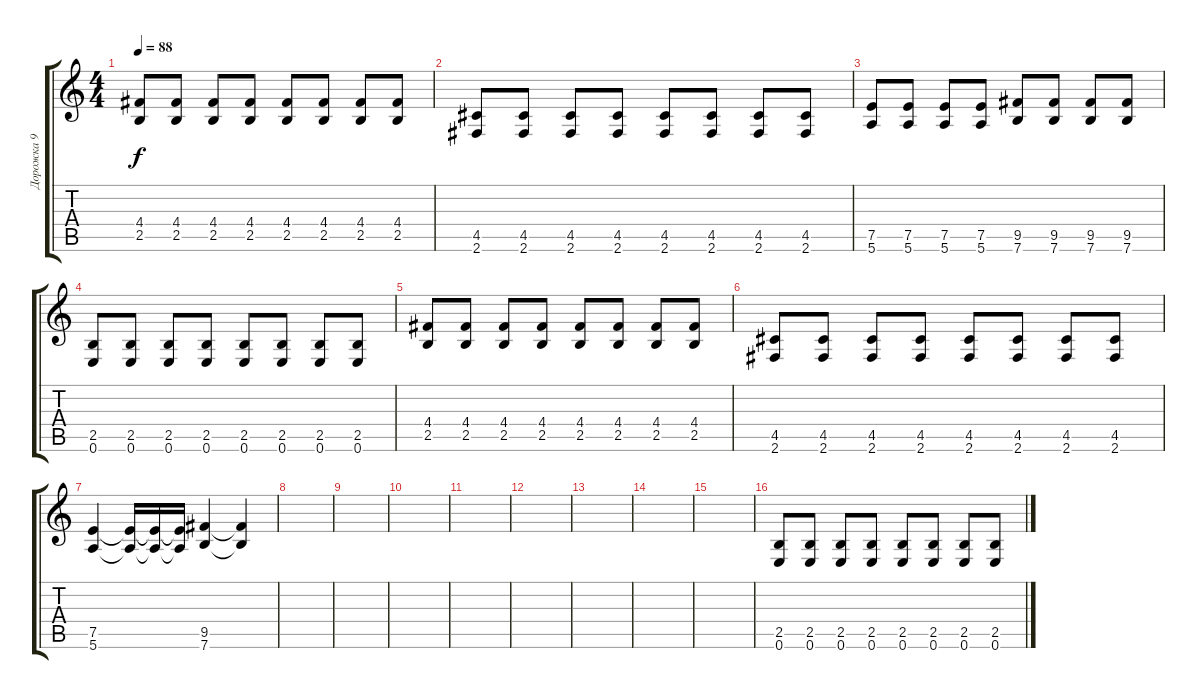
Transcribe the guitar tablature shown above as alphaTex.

\track ("Дорожка 9" "Дорожка 9") {instrument overdrivenguitar}
\staff {score tabs}
\tuning (E4 B3 G3 D3 A2 E2) {hide}
\ts (4 4)
\tempo 88
\clef g2
\ks c
(4.4 2.5).8{dy f} (4.4 2.5).8 (4.4 2.5).8 (4.4 2.5).8 (4.4 2.5).8 (4.4 2.5).8 (4.4 2.5).8 (4.4 2.5).8 |
(4.5 2.6).8 (4.5 2.6).8 (4.5 2.6).8 (4.5 2.6).8 (4.5 2.6).8 (4.5 2.6).8 (4.5 2.6).8 (4.5 2.6).8 |
(7.5 5.6).8 (7.5 5.6).8 (7.5 5.6).8 (7.5 5.6).8 (9.5 7.6).8 (9.5 7.6).8 (9.5 7.6).8 (9.5 7.6).8 |
(2.5 0.6).8 (2.5 0.6).8 (2.5 0.6).8 (2.5 0.6).8 (2.5 0.6).8 (2.5 0.6).8 (2.5 0.6).8 (2.5 0.6).8 |
(4.4 2.5).8 (4.4 2.5).8 (4.4 2.5).8 (4.4 2.5).8 (4.4 2.5).8 (4.4 2.5).8 (4.4 2.5).8 (4.4 2.5).8 |
(4.5 2.6).8 (4.5 2.6).8 (4.5 2.6).8 (4.5 2.6).8 (4.5 2.6).8 (4.5 2.6).8 (4.5 2.6).8 (4.5 2.6).8 |
(7.5 5.6).4 (7.5{t} 5.6{t}).16 (7.5{t} 5.6{t}).16 (7.5{t} 5.6{t}).16 (9.5 7.6).4 (9.5{t} 7.6{t}).4 |
|
|
|
|
|
|
|
|
(2.5 0.6).8 (2.5 0.6).8 (2.5 0.6).8 (2.5 0.6).8 (2.5 0.6).8 (2.5 0.6).8 (2.5 0.6).8 (2.5 0.6).8
